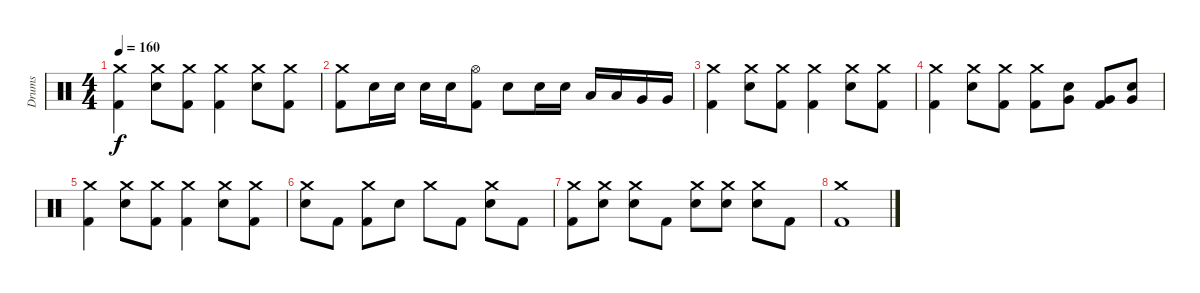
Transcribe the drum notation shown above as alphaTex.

\track ("Drums" "Drums") {instrument percussion}
\staff {score}
\articulation defaults
\ts (4 4)
\tempo 160
\clef neutral
\ks c
("Crash medium (hit)" "Kick (hit) 2").4{dy f} ("Crash medium (hit)" "Electric Snare (hit)").8 ("Crash medium (hit)" "Kick (hit) 2").8 ("Crash medium (hit)" "Kick (hit) 2").4 ("Crash medium (hit)" "Electric Snare (hit)").8 ("Crash medium (hit)" "Kick (hit) 2").8 |
("Crash medium (hit)" "Kick (hit) 2").8 "Electric Snare (hit)".16 "Electric Snare (hit)".16 "Electric Snare (hit)".16 "Electric Snare (hit)".16 ("Hi-Hat (open)" "Kick (hit) 2").8 "Electric Snare (hit)".8 "Electric Snare (hit)".16 "Electric Snare (hit)".16 "Low Tom (hit)".16 "Low Tom (hit)".16 "Very Low Tom (hit)".16 "Very Low Tom (hit)".16 |
("Crash medium (hit)" "Kick (hit) 2").4 ("Crash medium (hit)" "Electric Snare (hit)").8 ("Crash medium (hit)" "Kick (hit) 2").8 ("Crash medium (hit)" "Kick (hit) 2").4 ("Crash medium (hit)" "Electric Snare (hit)").8 ("Crash medium (hit)" "Kick (hit) 2").8 |
("Crash medium (hit)" "Kick (hit) 2").4 ("Crash medium (hit)" "Electric Snare (hit)").8 ("Crash medium (hit)" "Kick (hit) 2").8 ("Crash medium (hit)" "Kick (hit) 2").8 ("Very Low Tom (hit)" "Electric Snare (hit)").8 ("Very Low Tom (hit)" "Kick (hit) 2").8 ("Very Low Tom (hit)" "Electric Snare (hit)").8 |
("Crash medium (hit)" "Kick (hit) 2").4 ("Crash medium (hit)" "Electric Snare (hit)").8 ("Crash medium (hit)" "Kick (hit) 2").8 ("Crash medium (hit)" "Kick (hit) 2").4 ("Crash medium (hit)" "Electric Snare (hit)").8 ("Crash medium (hit)" "Kick (hit) 2").8 |
("Crash medium (hit)" "Electric Snare (hit)").8 "Kick (hit) 2".8 ("Crash medium (hit)" "Kick (hit) 2").8 "Electric Snare (hit)".8 "Crash medium (hit)".8 "Kick (hit) 2".8 ("Crash medium (hit)" "Electric Snare (hit)").8 "Kick (hit) 2".8 |
("Crash medium (hit)" "Kick (hit) 2").8 ("Crash medium (hit)" "Electric Snare (hit)").8 ("Crash medium (hit)" "Electric Snare (hit)").8 "Kick (hit) 2".8 ("Crash medium (hit)" "Electric Snare (hit)").8 ("Crash medium (hit)" "Electric Snare (hit)").8 ("Crash medium (hit)" "Electric Snare (hit)").8 "Kick (hit) 2".8 |
("Crash medium (hit)" "Kick (hit) 2").1
